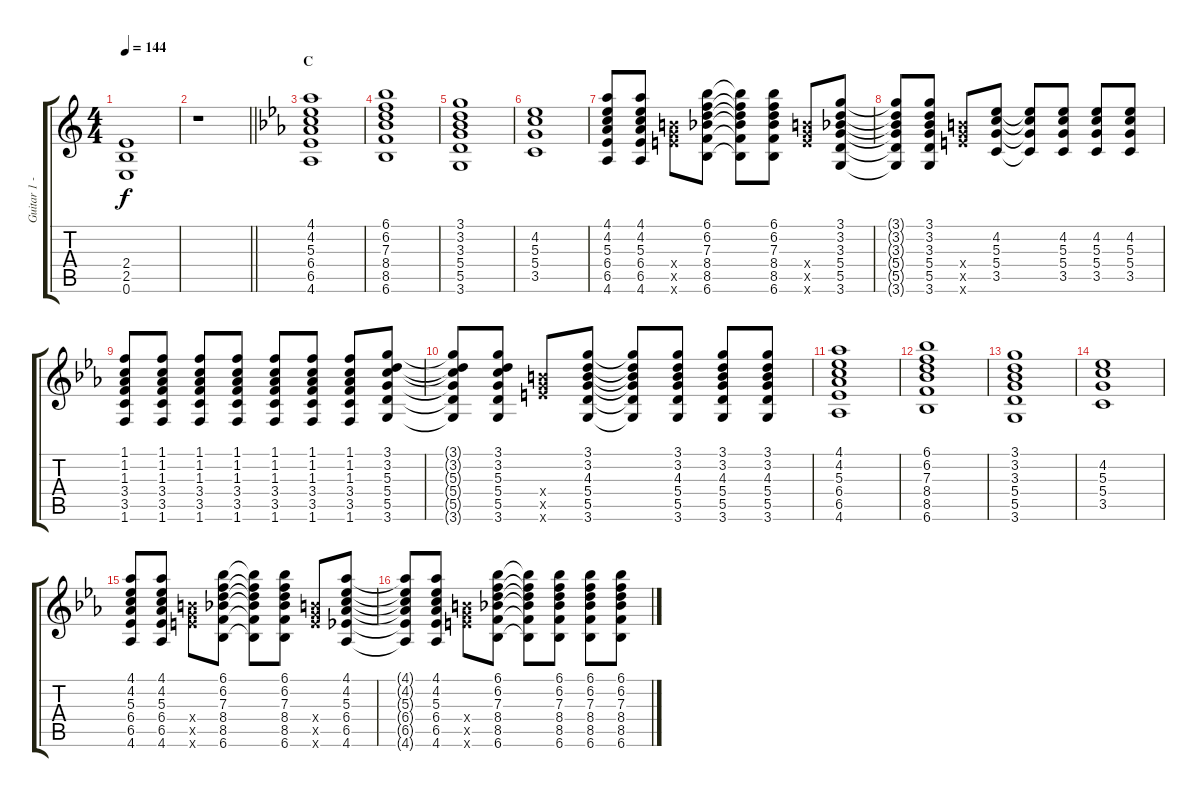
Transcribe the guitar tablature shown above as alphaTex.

\track ("Guitar 1 - Shinji" "Guitar 1 -") {instrument distortionguitar}
\staff {score tabs}
\tuning (E4 B3 G3 D3 A2 E2) {hide}
\ts (4 4)
\tempo 144
\clef g2
\ks c
(2.4{t} 2.5{t} 0.6{t}).1{dy f} |
\barLineRight lightlight
r.1 |
\section ("" "C")
\ks eb
(4.1 4.2 5.3 6.4 6.5 4.6).1{volume 8} |
(6.1 6.2 7.3 8.4 8.5 6.6).1 |
(3.1 3.2 3.3 5.4 5.5 3.6).1 |
(4.2 5.3 5.4 3.5).1 |
(4.1 4.2 5.3 6.4 6.5 4.6).8 (4.1 4.2 5.3 6.4 6.5 4.6).8 (9.4{x} 10.5{x} 12.6{x}).8 (6.1 6.2 7.3 8.4 8.5 6.6).8 (6.1{t} 6.2{t} 7.3{t} 8.4{t} 8.5{t} 6.6{t}).8 (6.1 6.2 7.3 8.4 8.5 6.6).8 (9.4{x} 10.5{x} 12.6{x}).8 (3.1 3.2 3.3 5.4 5.5 3.6).8 |
(3.1{t} 3.2{t} 3.3{t} 5.4{t} 5.5{t} 3.6{t}).8 (3.1 3.2 3.3 5.4 5.5 3.6).8 (9.4{x} 10.5{x} 12.6{x}).8 (4.2 5.3 5.4 3.5).8 (4.2{t} 5.3{t} 5.4{t} 3.5{t}).8 (4.2 5.3 5.4 3.5).8 (4.2 5.3 5.4 3.5).8 (4.2 5.3 5.4 3.5).8 |
(1.1 1.2 1.3 3.4 3.5 1.6).8 (1.1 1.2 1.3 3.4 3.5 1.6).8 (1.1 1.2 1.3 3.4 3.5 1.6).8 (1.1 1.2 1.3 3.4 3.5 1.6).8 (1.1 1.2 1.3 3.4 3.5 1.6).8 (1.1 1.2 1.3 3.4 3.5 1.6).8 (1.1 1.2 1.3 3.4 3.5 1.6).8 (3.1 3.2 5.3 5.4 5.5 3.6).8 |
(3.1{t} 3.2{t} 5.3{t} 5.4{t} 5.5{t} 3.6{t}).8 (3.1 3.2 5.3 5.4 5.5 3.6).8 (9.4{x} 10.5{x} 12.6{x}).8 (3.1 3.2 4.3 5.4 5.5 3.6).8 (3.1{t} 3.2{t} 4.3{t} 5.4{t} 5.5{t} 3.6{t}).8 (3.1 3.2 4.3 5.4 5.5 3.6).8 (3.1 3.2 4.3 5.4 5.5 3.6).8 (3.1 3.2 4.3 5.4 5.5 3.6).8 |
(4.1 4.2 5.3 6.4 6.5 4.6).1 |
(6.1 6.2 7.3 8.4 8.5 6.6).1 |
(3.1 3.2 3.3 5.4 5.5 3.6).1 |
(4.2 5.3 5.4 3.5).1 |
(4.1 4.2 5.3 6.4 6.5 4.6).8 (4.1 4.2 5.3 6.4 6.5 4.6).8 (9.4{x} 10.5{x} 12.6{x}).8 (6.1 6.2 7.3 8.4 8.5 6.6).8 (6.1{t} 6.2{t} 7.3{t} 8.4{t} 8.5{t} 6.6{t}).8 (6.1 6.2 7.3 8.4 8.5 6.6).8 (9.4{x} 10.5{x} 12.6{x}).8 (4.1 4.2 5.3 6.4 6.5 4.6).8 |
(4.1{t} 4.2{t} 5.3{t} 6.4{t} 6.5{t} 4.6{t}).8 (4.1 4.2 5.3 6.4 6.5 4.6).8 (9.4{x} 10.5{x} 12.6{x}).8 (6.1 6.2 7.3 8.4 8.5 6.6).8 (6.1{t} 6.2{t} 7.3{t} 8.4{t} 8.5{t} 6.6{t}).8 (6.1 6.2 7.3 8.4 8.5 6.6).8 (6.1 6.2 7.3 8.4 8.5 6.6).8 (6.1 6.2 7.3 8.4 8.5 6.6).8
